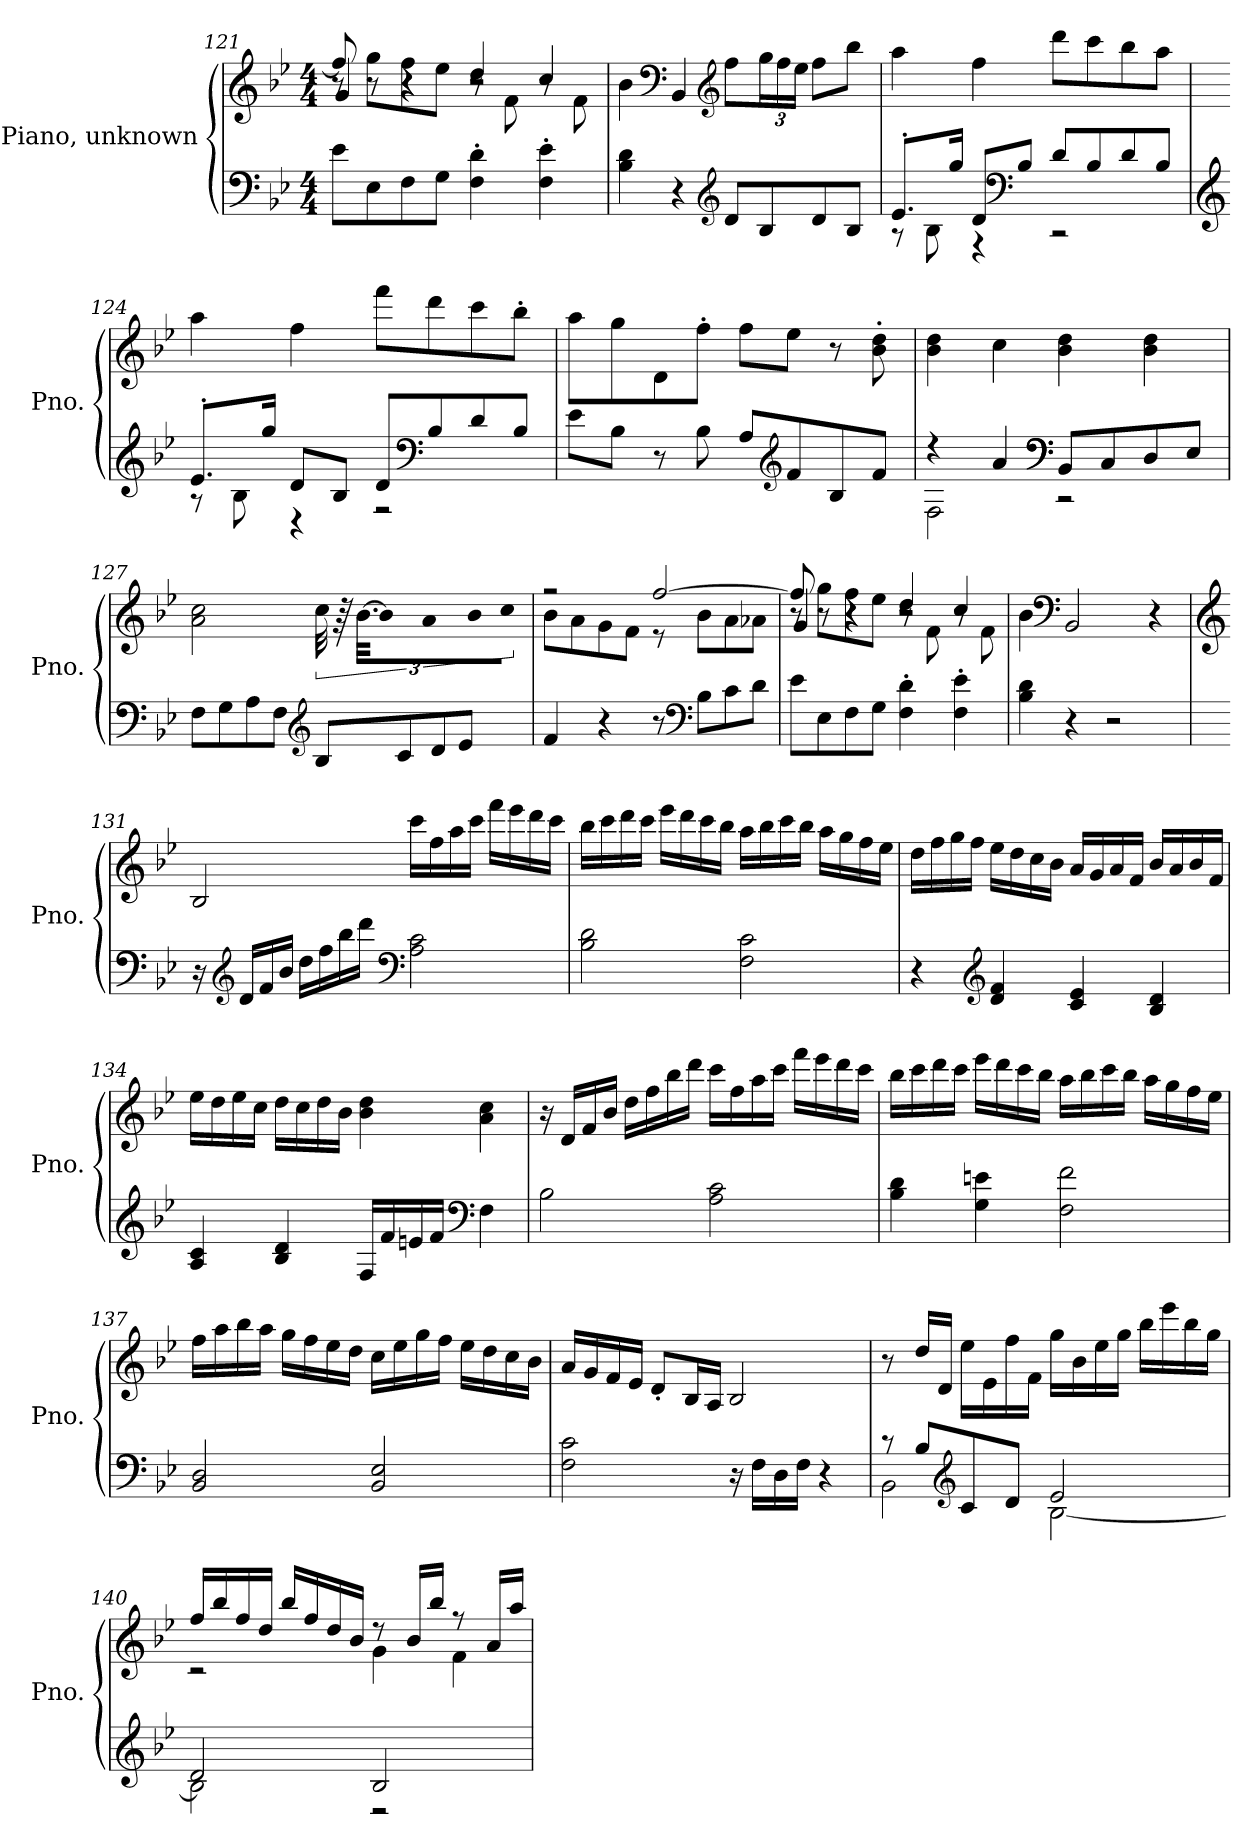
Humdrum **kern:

**kern	**kern
*part1	*part1
*staff2	*staff1
*I"Piano, unknown	*
*I'Pno.	*
!!LO:LB:g=z
*clefF4	*clefG2
*k[b-e-]	*k[b-e-]
*M4/4	*M4/4
=121	=121
*	*^
*	*	*^
8e-\L	8ff/]	8r	4g/
8E-\	8r	8gg\L	.
8F\	4r	8ff\	4r
8G\J	.	8ee-\J	.
4F\' 4d\'	4dd/	8r	2r
.	.	8f\	.
4F\' 4e-\'	4cc/	8r	.
.	.	8f\	.
*	*v	*v	*v
=122	=122
4B-\ 4d\	4b-\
*	*clefF4
4r	4BB-/
*clefG2	*clefG2
8d/L	8ff\L
*	*Xbrackettup
8B-/	24gg\L
.	24ff\
.	24ee-\JJ
8d/	8ff\L
8B-/J	8bb-\J
=123	=123
*^	*
8.e-'/L	8r	4aa\
.	8B-\	.
16gg/Jk	.	.
8d/L	4r	4ff\
*clefF4	*	*
8B-/J	.	.
8d/L	2r	8ddd\L
8B-/	.	8ccc\
8d/	.	8bb-\
8B-/J	.	8aa\J
!!LO:LB:g=z
=124	=124	=124
*clefG2	*	*
8.e-'/L	8r	4aa\
.	8B-\	.
16gg/Jk	.	.
8d/L	4r	4ff\
8B-/J	.	.
8d/L	2r	8fff\L
*clefF4	*	*
8B-/	.	8ddd\
8d/	.	8ccc\
8B-/J	.	8bb-'\J
*v	*v	*
=125	=125
8e-\L	8aa\L
8B-\J	8gg\
8r	8d\
8B-\	8ff'\J
8A/L	8ff\L
*clefG2	*
8f/	8ee-\J
8B-/	8r
8f/J	8b-\' 8dd\'
=126	=126
*^	*
4r	2F\	4b-\ 4dd\
4a/	.	4cc\
*clefF4	*	*
8BB-/L	2r	4b-\ 4dd\
8C/	.	.
8D/	.	4b-\ 4dd\
8E-/J	.	.
*v	*v	*
=127	=127
8F\L	2a\ 2cc\
8G\	.
8A\	.
8F\J	.
*clefG2	*
*	*brackettup
8B-/L	48cc\
.	96r
.	[48.b-\KLL
.	16b-\J]
8c/	8a\
8d/	8b-\
8e-/J	8cc\J
!!LO:LB:g=z
=128	=128
*	*^
4f/	2r	8b-\L
.	.	8a\
4r	.	8g\
.	.	8f\J
8r	[2ff/	8r
*clefF4	*	*
8B-\L	.	8b-\L
8c\	.	8a\
8d\J	.	8a-X\J
=129	=129	=129
*	*	*^
8e-\L	8ff/]	8r	4g/
8E-\	8r	8gg\L	.
8F\	4r	8ff\	4r
8G\J	.	8ee-\J	.
4F\' 4d\'	4dd/	8r	2r
.	.	8f\	.
4F\' 4e-\'	4cc/	8r	.
.	.	8f\	.
*	*v	*v	*v
=130	=130
4B-\ 4d\	4b-\
*	*clefF4
4r	2BB-/
2r	.
.	4r
!!LO:LB:g=z
=131	=131
*	*clefG2
16r	2B-/
*clefG2	*
16d/LL	.
16f/	.
16b-/JJ	.
16dd\LL	.
16ff\	.
16bb-\	.
16ddd\JJ	.
*clefF4	*
2A\ 2c\	16ccc\LL
.	16ff\
.	16aa\
.	16ccc\JJ
.	16fff\LL
.	16eee-\
.	16ddd\
.	16ccc\JJ
=132	=132
2B-\ 2d\	16bb-\LL
.	16ccc\
.	16ddd\
.	16ccc\JJ
.	16eee-\LL
.	16ddd\
.	16ccc\
.	16bb-\JJ
2F\ 2c\	16aa\LL
.	16bb-\
.	16ccc\
.	16bb-\JJ
.	16aa\LL
.	16gg\
.	16ff\
.	16ee-\JJ
!!LO:LB:g=z
=133	=133
4r	16dd\LL
.	16ff\
.	16gg\
.	16ff\JJ
*clefG2	*
4d/ 4f/	16ee-\LL
.	16dd\
.	16cc\
.	16b-\JJ
4c/ 4e-/	16a/LL
.	16g/
.	16a/
.	16f/JJ
4B-/ 4d/	16b-/LL
.	16a/
.	16b-/
.	16f/JJ
=134	=134
4A/ 4c/	16ee-\LL
.	16dd\
.	16ee-\
.	16cc\JJ
4B-/ 4d/	16dd\LL
.	16cc\
.	16dd\
.	16b-\JJ
16F/LL	4b-\ 4dd\
16f/	.
16en/	.
16f/JJ	.
*clefF4	*
4F\	4a\ 4cc\
!!LO:PB:g=z
=135	=135
2B-\	16r
.	16d/LL
.	16f/
.	16b-/JJ
.	16dd\LL
.	16ff\
.	16bb-\
.	16ddd\JJ
2A\ 2c\	16ccc\LL
.	16ff\
.	16aa\
.	16ccc\JJ
.	16fff\LL
.	16eee-\
.	16ddd\
.	16ccc\JJ
=136	=136
4B-\ 4d\	16bb-\LL
.	16ccc\
.	16ddd\
.	16ccc\JJ
4G\ 4en\	16eee-\LL
.	16ddd\
.	16ccc\
.	16bb-\JJ
2F\ 2f\	16aa\LL
.	16bb-\
.	16ccc\
.	16bb-\JJ
.	16aa\LL
.	16gg\
.	16ff\
.	16ee-\JJ
!!LO:LB:g=z
=137	=137
2BB-/ 2D/	16ff\LL
.	16aa\
.	16bb-\
.	16aa\JJ
.	16gg\LL
.	16ff\
.	16ee-\
.	16dd\JJ
2BB-/ 2E-/	16cc\LL
.	16ee-\
.	16gg\
.	16ff\JJ
.	16ee-\LL
.	16dd\
.	16cc\
.	16b-\JJ
=138	=138
2F\ 2c\	16a/LL
.	16g/
.	16f/
.	16e-/JJ
.	8d'/L
.	16B-/L
.	16A/JJ
16r	2B-/
16F\LL	.
16D\	.
16F\JJ	.
4r	.
=139	=139
*^	*
8r	2BB-\	8r
8B-/L	.	16dd/LL
.	.	16d/JJ
*clefG2	*	*
8c/	.	16ee-\LL
.	.	16e-\
8d/J	.	16ff\
.	.	16f\JJ
2e-/	[2B-\	16gg\LL
.	.	16b-\
.	.	16ee-\
.	.	16gg\JJ
.	.	16bb-\LL
.	.	16eee-\
.	.	16bb-\
.	.	16gg\JJ
!!LO:LB:g=z
=140	=140	=140
*	*	*^
2d/	2B-\]	16ff/LL	2r
.	.	16bb-/	.
.	.	16ff/	.
.	.	16dd/JJ	.
.	.	16bb-/LL	.
.	.	16ff/	.
.	.	16dd/	.
.	.	16b-/JJ	.
2B-/	2r	8r	4g\
.	.	16b-/LL	.
.	.	16bb-/JJ	.
.	.	8r	4f\
.	.	16a/LL	.
.	.	16aa/JJ	.
*v	*v	*	*
*	*v	*v
=	=
*-	*-
